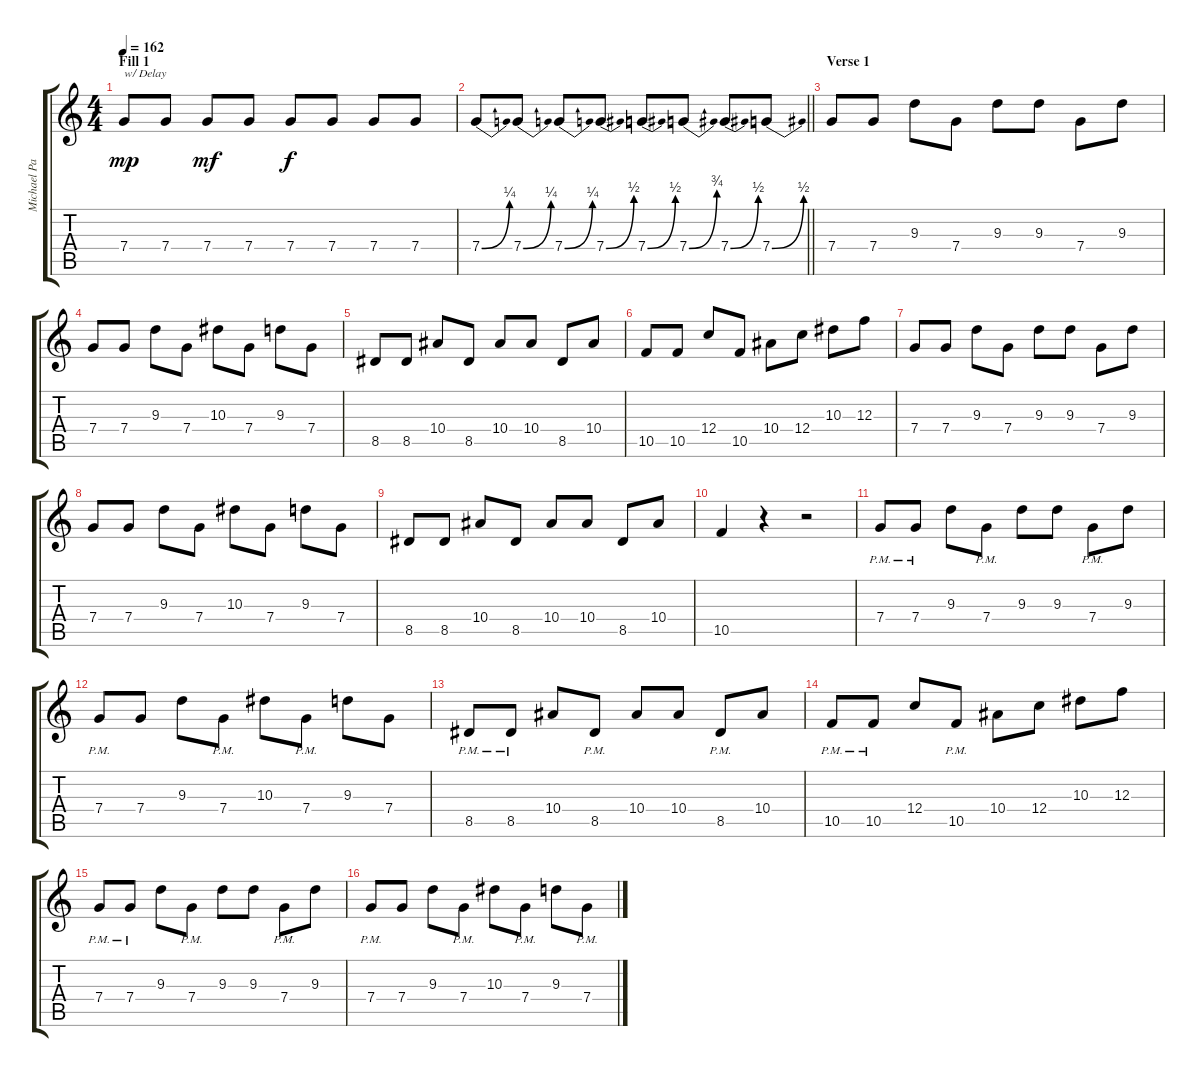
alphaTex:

\track ("Michael Padget" "Michael Pa") {instrument distortionguitar}
\staff {score tabs}
\tuning (D4 A3 F3 C3 G2 C2) {hide}
\ts (4 4)
\section ("" "Fill 1")
\tempo 162
\clef g2
\ks c
7.4.8{txt "w/ Delay" dy mp instrument electricguitarclean} 7.4.8 7.4.8{dy mf} 7.4.8 7.4.8{dy f} 7.4.8 7.4.8 7.4.8 |
\barLineRight lightlight
7.4{be (bend 0 0 60 1)}.8 7.4{be (bend 0 0 60 1)}.8 7.4{be (bend 0 0 60 1)}.8 7.4{be (bend 0 0 60 2)}.8 7.4{be (bend 0 0 60 2)}.8 7.4{be (bend 0 0 60 3)}.8 7.4{be (bend 0 0 60 2)}.8 7.4{be (bend 0 0 60 2)}.8 |
\section ("" "Verse 1")
7.4.8 7.4.8 9.3.8 7.4.8 9.3.8 9.3.8 7.4.8 9.3.8 |
7.4.8 7.4.8 9.3.8 7.4.8 10.3.8 7.4.8 9.3.8 7.4.8 |
8.5.8 8.5.8 10.4.8 8.5.8 10.4.8 10.4.8 8.5.8 10.4.8 |
10.5.8 10.5.8 12.4.8 10.5.8 10.4.8 12.4.8 10.3.8 12.3.8 |
7.4.8 7.4.8 9.3.8 7.4.8 9.3.8 9.3.8 7.4.8 9.3.8 |
7.4.8 7.4.8 9.3.8 7.4.8 10.3.8 7.4.8 9.3.8 7.4.8 |
8.5.8 8.5.8 10.4.8 8.5.8 10.4.8 10.4.8 8.5.8 10.4.8 |
10.5.4 r.4 r.2 |
7.4{pm}.8{volume 12 instrument distortionguitar} 7.4{pm}.8 9.3.8 7.4{pm}.8 9.3.8 9.3.8 7.4{pm}.8 9.3.8 |
7.4{pm}.8 7.4.8 9.3.8 7.4{pm}.8 10.3.8 7.4{pm}.8 9.3.8 7.4.8 |
8.5{pm}.8 8.5{pm}.8 10.4.8 8.5{pm}.8 10.4.8 10.4.8 8.5{pm}.8 10.4.8 |
10.5{pm}.8 10.5{pm}.8 12.4.8 10.5{pm}.8 10.4.8 12.4.8 10.3.8 12.3.8 |
7.4{pm}.8 7.4{pm}.8 9.3.8 7.4{pm}.8 9.3.8 9.3.8 7.4{pm}.8 9.3.8 |
7.4{pm}.8 7.4.8 9.3.8 7.4{pm}.8 10.3.8 7.4{pm}.8 9.3.8 7.4{pm}.8
